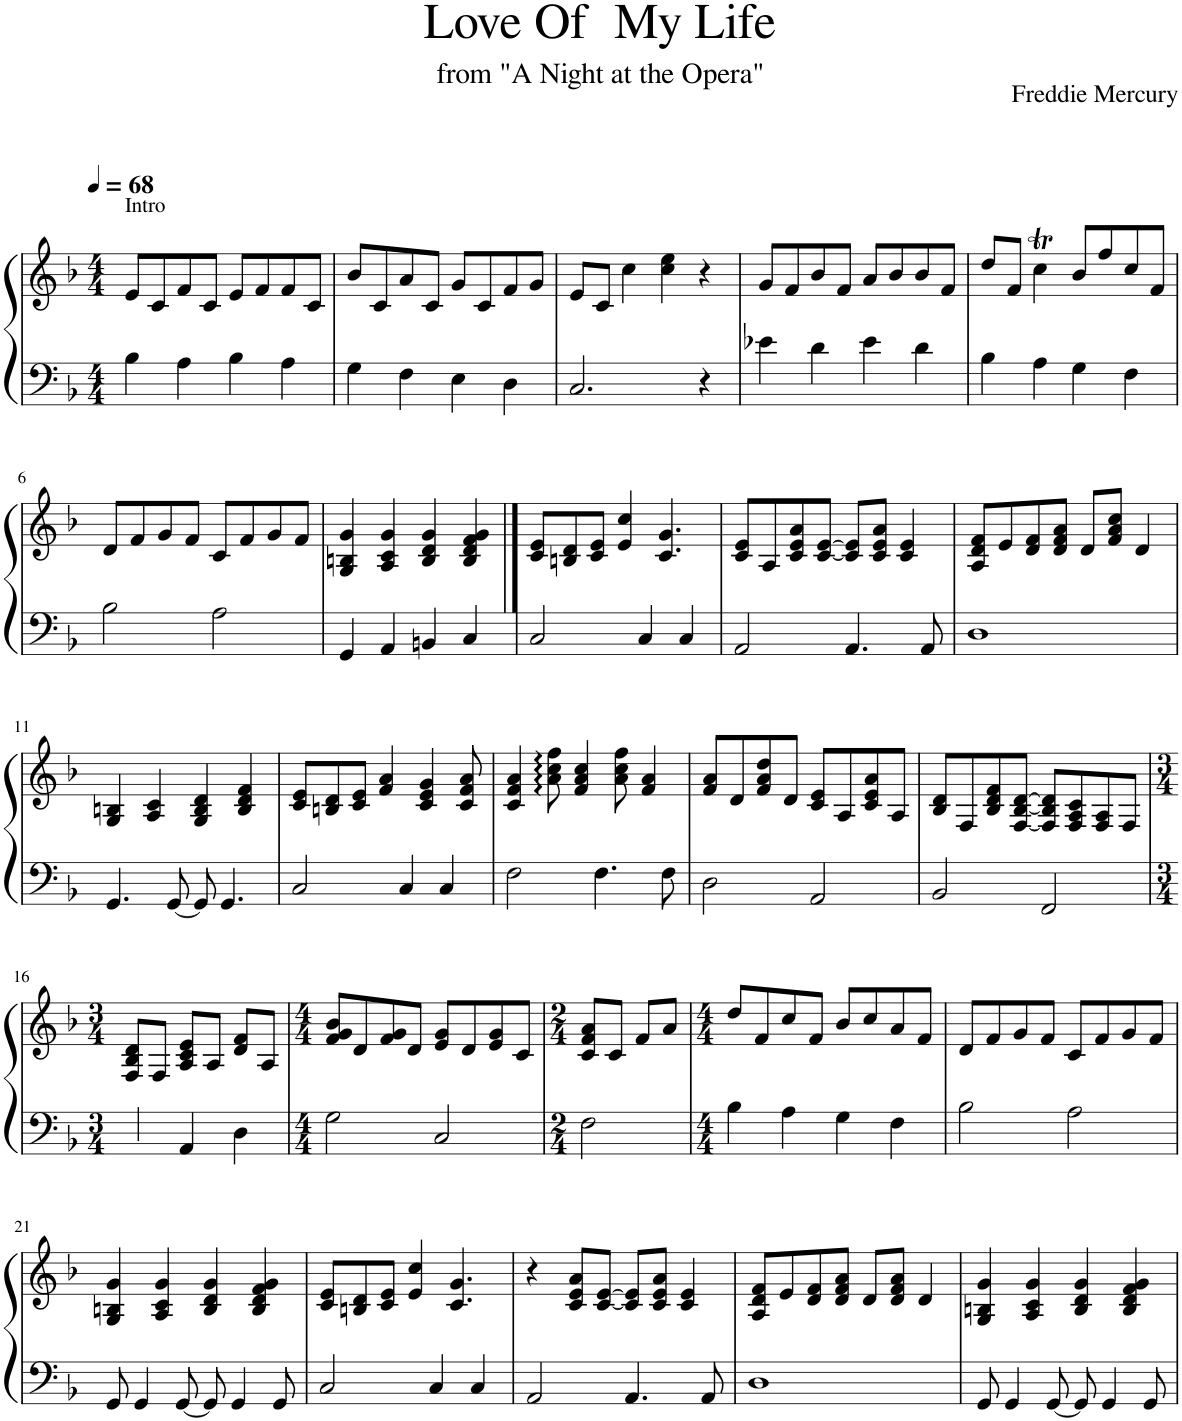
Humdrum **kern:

**kern	**kern
*part1	*part1
*staff2	*staff1
*I"Piano de cola	*
*I'Pno.	*
*clefF4	*clefG2
*k[b-]	*k[b-]
*M4/4	*M4/4
*MM68	*MM68
=1	=1
!	!LO:TX:a:t=Intro
4B-\	8e/L
.	8c/
4A\	8f/
.	8c/J
4B-\	8e/L
.	8f/
4A\	8f/
.	8c/J
=2	=2
4G\	8b-/L
.	8c/
4F\	8a/
.	8c/J
4E\	8g/L
.	8c/
4D\	8f/
.	8g/J
=3	=3
2.C/	8e/L
.	8c/J
.	4cc\
.	4cc\ 4ee\
4r	4r
=4	=4
4e-X\	8g/L
.	8f/
4d\	8b-/
.	8f/J
4e-\	8a/L
.	8b-/
4d\	8b-/
.	8f/J
=5	=5
4B-\	8dd/L
.	8f/J
4A\	4ccT\
4G\	8b-/L
.	8ff/
4F\	8cc/
.	8f/J
!!LO:LB:g=z
=6	=6
2B-\	8d/L
.	8f/
.	8g/
.	8f/J
2A\	8c/L
.	8f/
.	8g/
.	8f/J
=7	=7
4GG/	4G/ 4Bn/ 4g/
4AA/	4A/ 4c/ 4g/
4BBn/	4B/ 4d/ 4g/
4C/	4B/ 4d/ 4f/ 4g/
==8	==8
2C/	8c/ 8e/L
.	8Bn/ 8d/
.	8c/ 8e/J
.	4e/ 4cc/
4C/	.
.	4.c/ 4.g/
4C/	.
=9	=9
2AA/	8c/ 8e/L
.	8A/
.	8c/ 8e/ 8a/
.	[8c/ [8e/J
4.AA/	8c/] 8e/]L
.	8c/ 8e/ 8a/J
.	4c/ 4e/
8AA/	.
=10	=10
1D	8A/ 8d/ 8f/L
.	8e/
.	8d/ 8f/
.	8d/ 8f/ 8a/J
.	8d/L
.	8f/ 8a/ 8cc/J
.	4d/
!!LO:LB:g=z
=11	=11
4.GG/	4G/ 4Bn/
.	4A/ 4c/
[8GG/	.
8GG/]	4G/ 4B/ 4d/
4.GG/	.
.	4B/ 4d/ 4f/
=12	=12
2C/	8c/ 8e/L
.	8Bn/ 8d/
.	8c/ 8e/J
.	4f/ 4a/
4C/	.
.	4c/ 4e/ 4g/
4C/	.
.	8c/ 8f/ 8a/
=13	=13
2F\	4c/ 4f/ 4a/
.	8a\ 8cc\ 8ff\
.	4f/ 4a/ 4cc/
4.F\	.
.	8a\ 8cc\ 8ff\
.	4f/ 4a/
8F\	.
=14	=14
2D\	8f/ 8a/L
.	8d/
.	8f/ 8a/ 8dd/
.	8d/J
2AA/	8c/ 8e/L
.	8A/
.	8c/ 8e/ 8a/
.	8A/J
=15	=15
2BB-/	8B-/ 8d/L
.	8F/
.	8B-/ 8d/ 8f/
.	[8F/ [8B-/ [8d/J
2FF/	8F/] 8B-/] 8d/]L
.	8F/ 8A/ 8c/
.	8F/ 8A/
.	8F/J
!!LO:LB:g=z
=16	=16
*M3/4	*M3/4
4BB-/	8F/ 8B-/ 8d/L
.	8F/J
4AA/	8A/ 8c/ 8e/L
.	8A/J
4D\	8d/ 8f/L
.	8A/J
=17	=17
*M4/4	*M4/4
2G\	8f/ 8g/ 8b-/L
.	8d/
.	8f/ 8g/
.	8d/J
2C/	8e/ 8g/L
.	8d/
.	8e/ 8g/
.	8c/J
=18	=18
*M2/4	*M2/4
2F\	8c/ 8f/ 8a/L
.	8c/J
.	8f/L
.	8a/J
=19	=19
*M4/4	*M4/4
4B-\	8dd/L
.	8f/
4A\	8cc/
.	8f/J
4G\	8b-/L
.	8cc/
4F\	8a/
.	8f/J
=20	=20
2B-\	8d/L
.	8f/
.	8g/
.	8f/J
2A\	8c/L
.	8f/
.	8g/
.	8f/J
!!LO:LB:g=z
=21	=21
8GG/	4G/ 4Bn/ 4g/
4GG/	.
.	4A/ 4c/ 4g/
[8GG/	.
8GG/]	4B/ 4d/ 4g/
4GG/	.
.	4B/ 4d/ 4f/ 4g/
8GG/	.
=22	=22
2C/	8c/ 8e/L
.	8Bn/ 8d/
.	8c/ 8e/J
.	4e/ 4cc/
4C/	.
.	4.c/ 4.g/
4C/	.
=23	=23
2AA/	4r
.	8c/ 8e/ 8a/L
.	[8c/ [8e/J
4.AA/	8c/] 8e/]L
.	8c/ 8e/ 8a/J
.	4c/ 4e/
8AA/	.
=24	=24
1D	8A/ 8d/ 8f/L
.	8e/
.	8d/ 8f/
.	8d/ 8f/ 8a/J
.	8d/L
.	8d/ 8f/ 8a/J
.	4d/
=25	=25
8GG/	4G/ 4Bn/ 4g/
4GG/	.
.	4A/ 4c/ 4g/
[8GG/	.
8GG/]	4B/ 4d/ 4g/
4GG/	.
.	4B/ 4d/ 4f/ 4g/
8GG/	.
=	=
*-	*-
